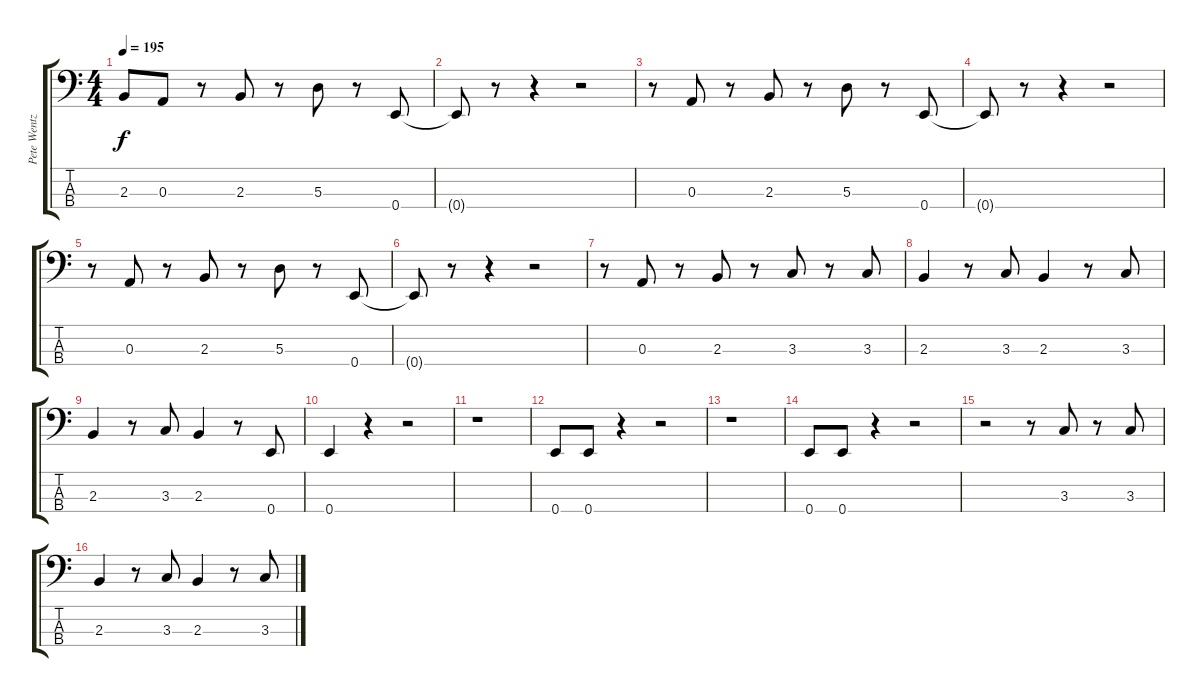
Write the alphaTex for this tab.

\track ("Pete Wentz - Bass" "Pete Wentz") {instrument electricbasspick}
\staff {score tabs}
\tuning (G2 D2 A1 E1) {hide}
\ts (4 4)
\tempo 195
\clef f4
\ks c
2.3.8{dy f} 0.3.8 r.8 2.3.8 r.8 5.3.8 r.8 0.4.8 |
0.4{t}.8 r.8 r.4 r.2 |
r.8 0.3.8 r.8 2.3.8 r.8 5.3.8 r.8 0.4.8 |
0.4{t}.8 r.8 r.4 r.2 |
r.8 0.3.8 r.8 2.3.8 r.8 5.3.8 r.8 0.4.8 |
0.4{t}.8 r.8 r.4 r.2 |
r.8 0.3.8 r.8 2.3.8 r.8 3.3.8 r.8 3.3.8 |
2.3.4 r.8 3.3.8 2.3.4 r.8 3.3.8 |
2.3.4 r.8 3.3.8 2.3.4 r.8 0.4.8 |
0.4.4 r.4 r.2 |
r.1 |
0.4.8 0.4.8 r.4 r.2 |
r.1 |
0.4.8 0.4.8 r.4 r.2 |
r.2 r.8 3.3.8 r.8 3.3.8 |
2.3.4 r.8 3.3.8 2.3.4 r.8 3.3.8
